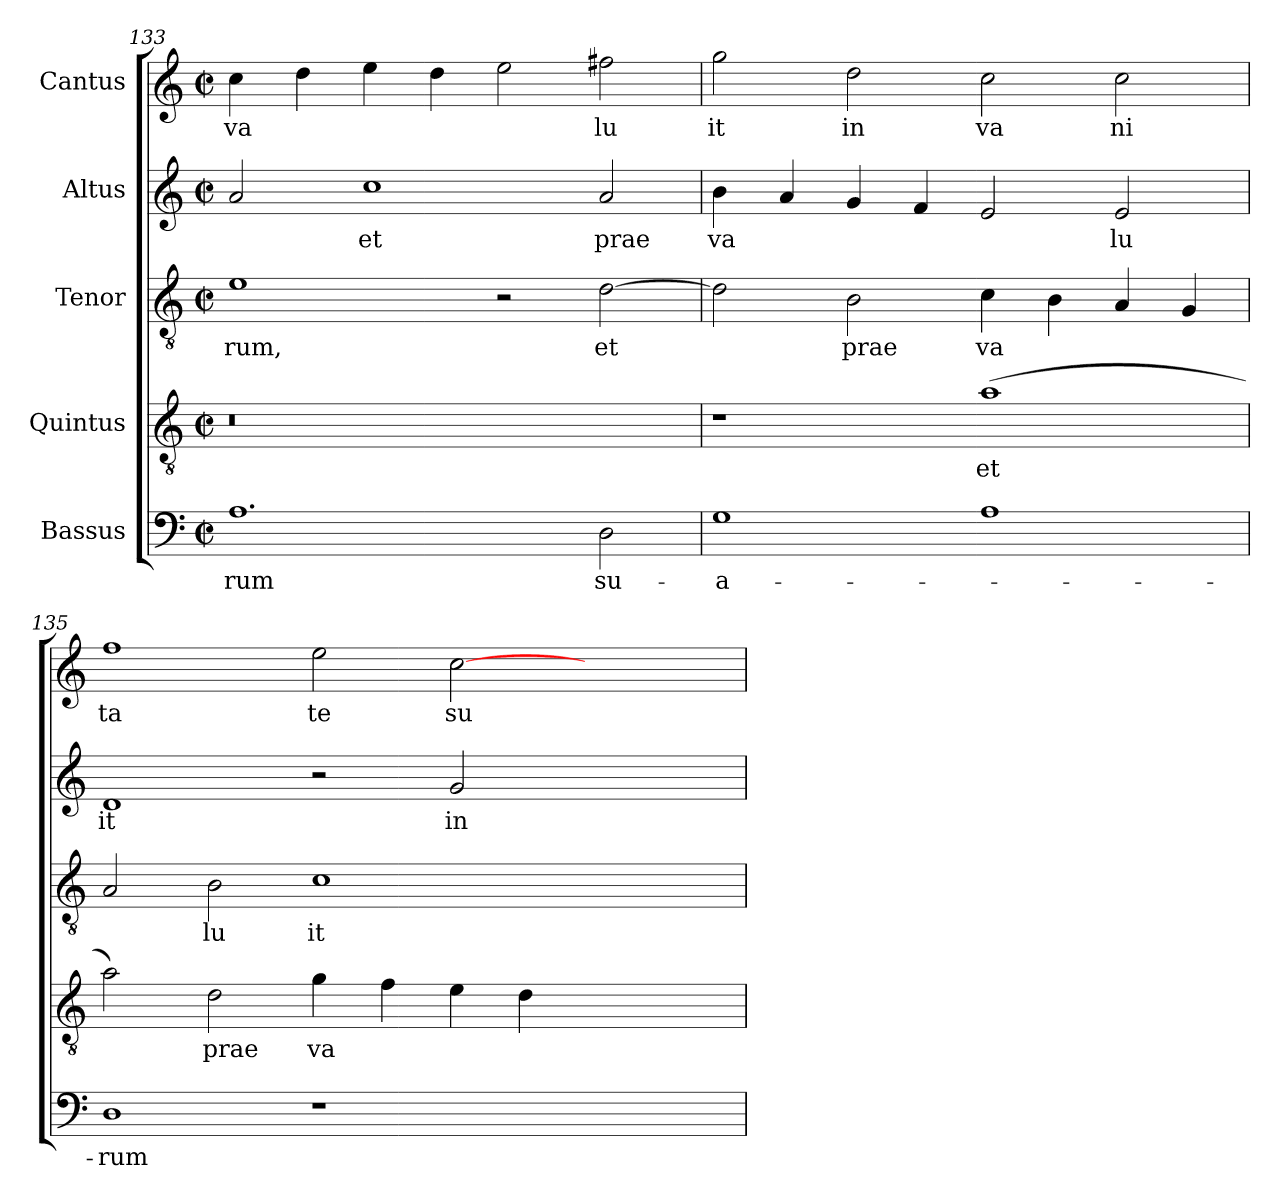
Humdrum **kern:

**kern	**text	**kern	**text	**kern	**text	**kern	**text	**kern	**text
*part5	*part5	*part4	*part4	*part3	*part3	*part2	*part2	*part1	*part1
*staff5	*staff5	*staff4	*staff4	*staff3	*staff3	*staff2	*staff2	*staff1	*staff1
*I"Bassus	*	*I"Quintus	*	*I"Tenor	*	*I"Altus	*	*I"Cantus	*
!!LO:PB:g=z
*clefF4	*	*clefGv2	*	*clefGv2	*	*clefG2	*	*clefG2	*
*M2/2	*	*M2/2	*	*M2/2	*	*M2/2	*	*M2/2	*
*met(c|)	*	*met(c|)	*	*met(c|)	*	*met(c|)	*	*met(c|)	*
=133	=133	=133	=133	=133	=133	=133	=133	=133	=133
!	!LO:LY:b:cj	!	!	!	!LO:LY:b:cj	!	!	!	!LO:LY:b:cj
1.A	rum	0r	.	1e	rum,	2a/	.	4cc\	va
.	.	.	.	.	.	.	.	4dd\	.
!	!	!	!	!	!	!	!LO:LY:b:cj	!	!
.	.	.	.	.	.	1cc	et	4ee\	.
.	.	.	.	.	.	.	.	4dd\	.
.	.	.	.	2r	.	.	.	2ee\	.
!	!LO:LY:b:cj	!	!	!	!LO:LY:b:cj	!	!LO:LY:b:cj	!	!LO:LY:b:cj
2D\	su-	.	.	[>2d\	et	2a/	prae	2ff#X\	lu
=134	=134	=134	=134	=134	=134	=134	=134	=134	=134
!	!LO:LY:b:rj	!	!	!	!	!	!LO:LY:b:cj	!	!LO:LY:b:cj
1G	-a-	1r	.	2d\]	.	4b\	va	2gg\	it
.	.	.	.	.	.	4a/	.	.	.
!	!	!	!	!	!LO:LY:b:cj	!	!	!	!LO:LY:b:cj
.	.	.	.	2B\	prae	4g/	.	2dd\	in
.	.	.	.	.	.	4f/	.	.	.
!	!	!	!LO:LY:b:cj	!	!LO:LY:b:cj	!	!	!	!LO:LY:b:cj
1A	.	(>1a	et	4c\	va	2e/	.	2cc\	va
.	.	.	.	4B\	.	.	.	.	.
!	!	!	!	!	!	!	!LO:LY:b:cj	!	!LO:LY:b:cj
.	.	.	.	4A/	.	2e/	lu	2cc\	ni
.	.	.	.	4G/	.	.	.	.	.
=135	=135	=135	=135	=135	=135	=135	=135	=135	=135
!	!LO:LY:b:cj	!	!	!	!	!	!LO:LY:b:cj	!	!LO:LY:b:cj
1D	-rum	2a\)	.	2A/	.	1d	it	1ff	ta
!	!	!	!LO:LY:b:cj	!	!LO:LY:b:cj	!	!	!	!
.	.	2d\	prae	2B\	lu	.	.	.	.
!LO:N:vis=1	!	!	!LO:LY:b:cj	!	!LO:LY:b:cj	!	!	!	!LO:LY:b:cj
0r	.	4g\	va	1c	it	2r	.	2ee\	te
.	.	4f\	.	.	.	.	.	.	.
!	!	!	!	!	!	!	!LO:LY:b:cj	!	!LO:LY:b:cj
.	.	4e\	.	.	.	2g/	in	[>2cc\	su
.	.	4d\	.	.	.	.	.	.	.
.	.	1ryy	.	1ryy	.	1ryy	.	1ryy	.
=	=	=	=	=	=	=	=	=	=
*-	*-	*-	*-	*-	*-	*-	*-	*-	*-
